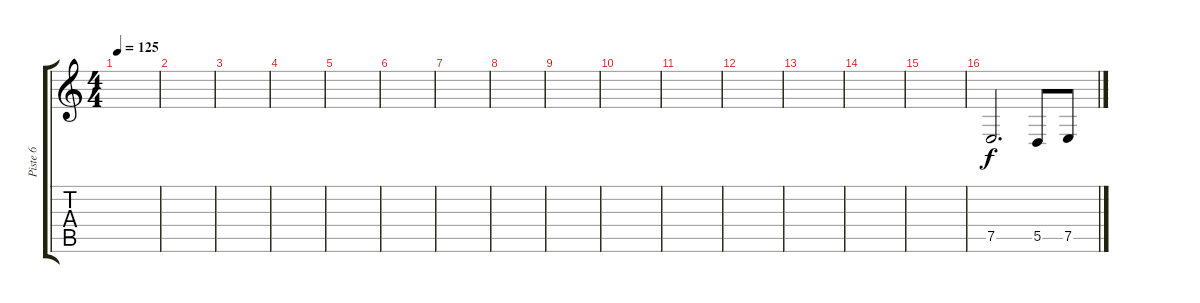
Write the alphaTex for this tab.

\track ("Piste 6" "Piste 6") {instrument stringensemble2}
\staff {score tabs}
\tuning (E4 B3 G3 D3 A2 E2) {hide}
\ts (4 4)
\tempo 125
\clef g2
\ks c
|
|
|
|
|
|
|
|
|
|
|
|
|
|
|
7.5.2{d} 5.5.8 7.5.8
